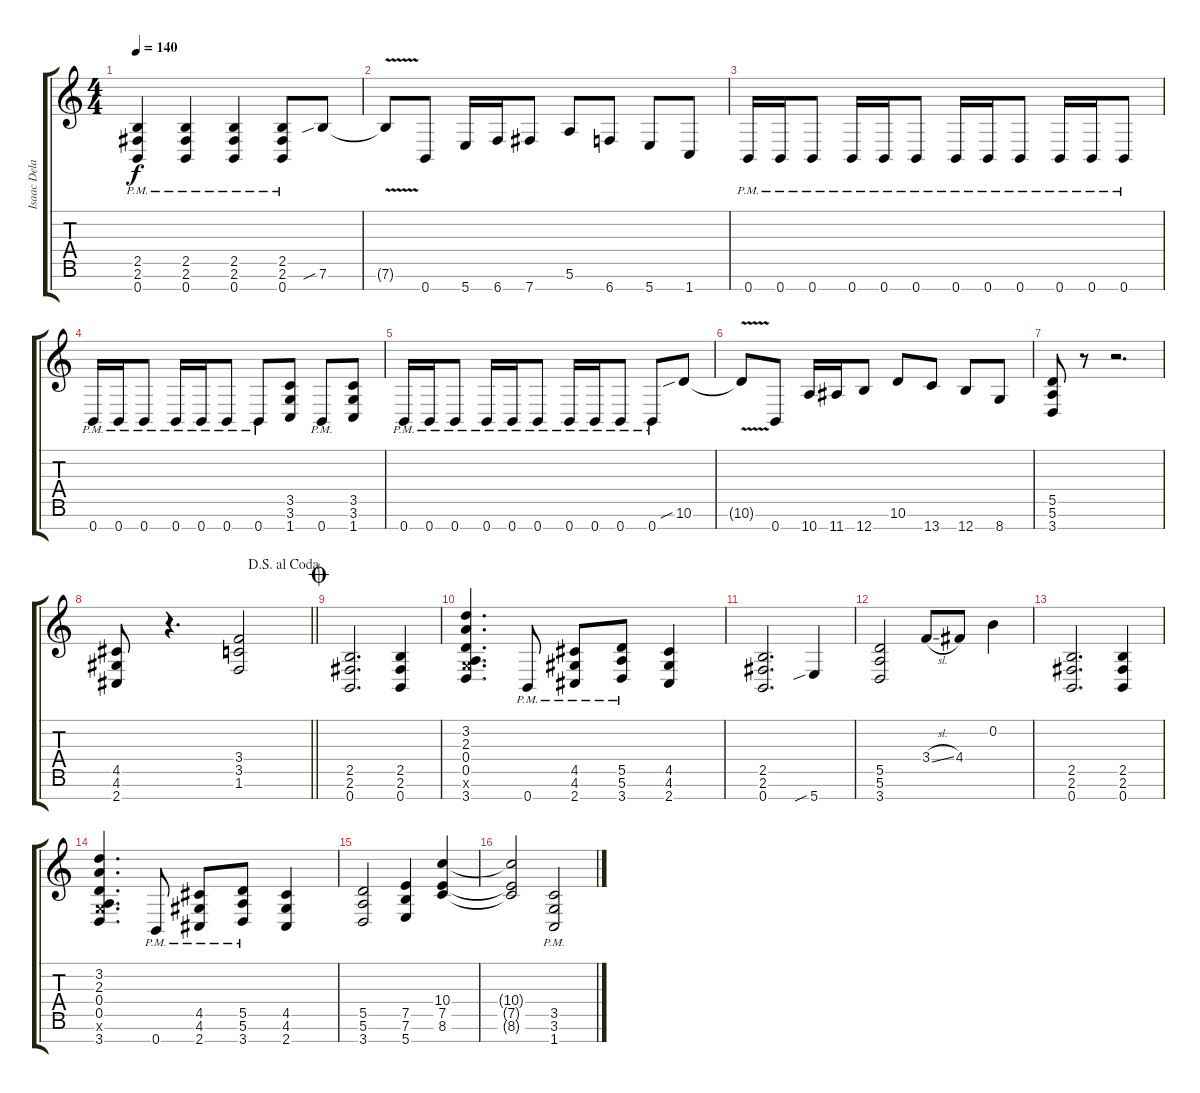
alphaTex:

\track ("Isaac Delahaye" "Isaac Dela") {instrument distortionguitar}
\staff {score tabs}
\tuning (E4 B3 G3 D3 A2 E2 B1) {hide}
\ts (4 4)
\tempo 140
\clef g2
\ks c
(2.5{pm} 2.6{pm} 0.7{pm}).4{dy f} (2.5{pm} 2.6{pm} 0.7{pm}).4 (2.5{pm} 2.6{pm} 0.7{pm}).4 (2.5{pm} 2.6{pm} 0.7{pm}).8 7.6{sib}.8 |
7.6{v t}.8 0.7.8 5.7.16 6.7.16 7.7.8 5.6.8 6.7.8 5.7.8 1.7.8 |
0.7{pm}.16 0.7{pm}.16 0.7{pm}.8 0.7{pm}.16 0.7{pm}.16 0.7{pm}.8 0.7{pm}.16 0.7{pm}.16 0.7{pm}.8 0.7{pm}.16 0.7{pm}.16 0.7{pm}.8 |
0.7{pm}.16 0.7{pm}.16 0.7{pm}.8 0.7{pm}.16 0.7{pm}.16 0.7{pm}.8 0.7{pm}.8 (3.5 3.6 1.7).8 0.7{pm}.8 (3.5 3.6 1.7).8 |
0.7{pm}.16 0.7{pm}.16 0.7{pm}.8 0.7{pm}.16 0.7{pm}.16 0.7{pm}.8 0.7{pm}.16 0.7{pm}.16 0.7{pm}.8 0.7{pm}.8 10.6{sib}.8 |
10.6{v t}.8 0.7.8 10.7.16 11.7.16 12.7.8 10.6.8 13.7.8 12.7.8 8.7.8 |
(5.5 5.6 3.7).8 r.8 r.2{d} |
\jump dalsegnoalcoda
\barLineRight lightlight
(4.5 4.6 2.7).8 r.4{d} (3.4 3.5 1.6).2 |
\jump coda
(2.5 2.6 0.7).2{d} (2.5 2.6 0.7).4 |
(3.2 2.3 0.4 0.5 3.6{x} 3.7).4{d} 0.7{pm}.8 (4.5{pm} 4.6{pm} 2.7{pm}).8 (5.5{pm} 5.6{pm} 3.7{pm}).8 (4.5 4.6 2.7).4 |
(2.5 2.6 0.7).2{d} 5.7{sib}.4 |
(5.5 5.6 3.7).2 3.4{sl}.8 4.4.8 0.2.4 |
(2.5 2.6 0.7).2{d} (2.5 2.6 0.7).4 |
(3.2 2.3 0.4 0.5 3.6{x} 3.7).4{d} 0.7{pm}.8 (4.5{pm} 4.6{pm} 2.7{pm}).8 (5.5{pm} 5.6{pm} 3.7{pm}).8 (4.5 4.6 2.7).4 |
(5.5 5.6 3.7).2 (7.5 7.6 5.7).4 (10.4 7.5 8.6).4 |
(10.4{t} 7.5{t} 8.6{t}).2 (3.5{pm} 3.6{pm} 1.7{pm}).2
